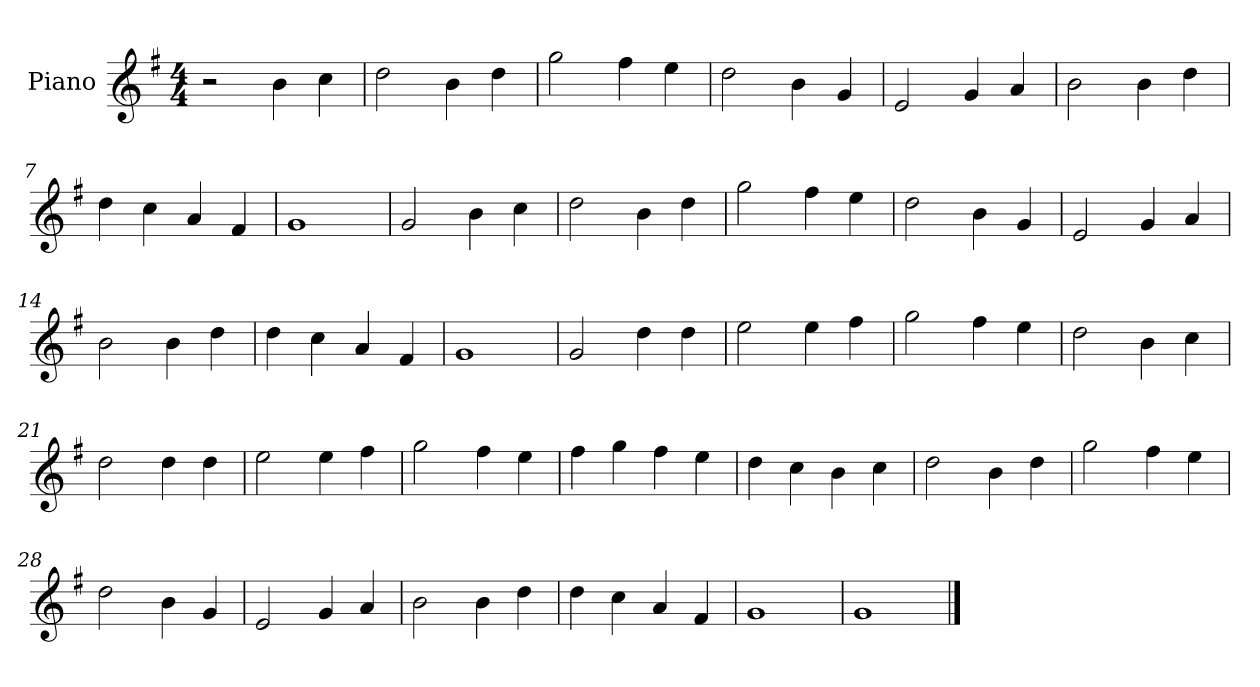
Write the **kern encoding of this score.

**kern
*part1
*staff1
*I"Piano
*I'Pno
*clefG2
*k[f#]
*M4/4
=1
2r
4b\
4cc\
=2
2dd\
4b\
4dd\
=3
2gg\
4ff#\
4ee\
=4
2dd\
4b\
4g/
=5
2e/
4g/
4a/
=6
2b\
4b\
4dd\
=7
4dd\
4cc\
4a/
4f#/
=8
1g
=9
2g/
4b\
4cc\
=10
2dd\
4b\
4dd\
=11
2gg\
4ff#\
4ee\
=12
2dd\
4b\
4g/
=13
2e/
4g/
4a/
=14
2b\
4b\
4dd\
=15
4dd\
4cc\
4a/
4f#/
=16
1g
=17
2g/
4dd\
4dd\
=18
2ee\
4ee\
4ff#\
=19
2gg\
4ff#\
4ee\
=20
2dd\
4b\
4cc\
=21
2dd\
4dd\
4dd\
=22
2ee\
4ee\
4ff#\
=23
2gg\
4ff#\
4ee\
=24
4ff#\
4gg\
4ff#\
4ee\
=25
4dd\
4cc\
4b\
4cc\
=26
2dd\
4b\
4dd\
=27
2gg\
4ff#\
4ee\
=28
2dd\
4b\
4g/
=29
2e/
4g/
4a/
=30
2b\
4b\
4dd\
=31
4dd\
4cc\
4a/
4f#/
=32
1g
=33
1g
==
*-
